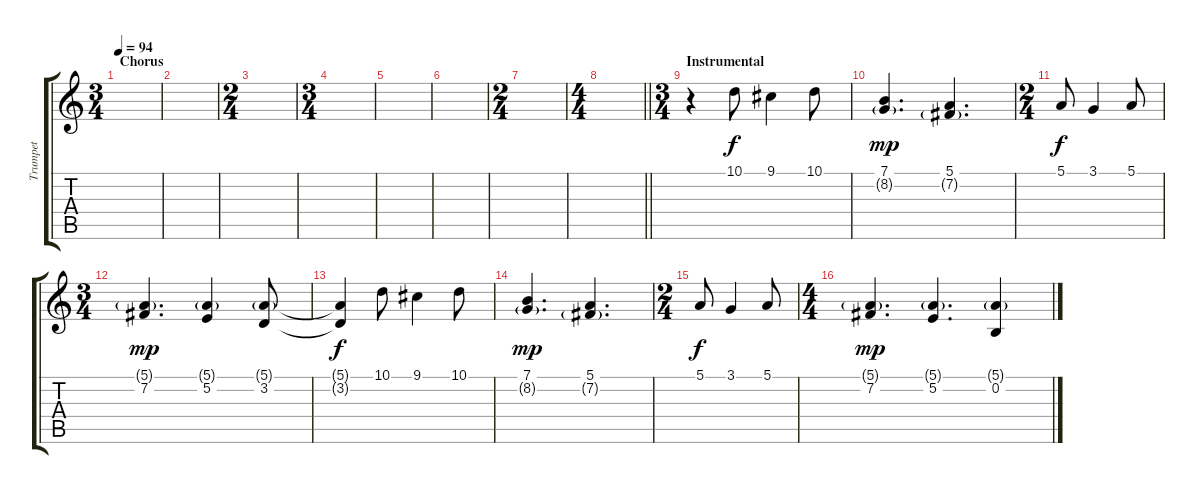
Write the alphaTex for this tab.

\track ("Trumpet" "Trumpet") {instrument trumpet}
\staff {score tabs}
\tuning (E4 B3 G3 D3 A2 E2) {hide}
\ts (3 4)
\section ("" "Chorus")
\tempo 94
\clef g2
\ks c
|
|
\ts (2 4)
|
\ts (3 4)
|
|
|
\ts (2 4)
|
\ts (4 4)
\barLineRight lightlight
|
\ts (3 4)
\section ("" "Instrumental")
r.4 10.1.8 9.1.4 10.1.8 |
(7.1 8.2{g}).4{d dy mp} (5.1 7.2{g}).4{d} |
\ts (2 4)
5.1.8{dy f} 3.1.4 5.1.8 |
\ts (3 4)
(5.1{g} 7.2).4{d dy mp} (5.1{g} 5.2).4 (5.1{g} 3.2).8 |
(5.1{t} 3.2{t}).4{dy f} 10.1.8 9.1.4 10.1.8 |
(7.1 8.2{g}).4{d dy mp} (5.1 7.2{g}).4{d} |
\ts (2 4)
5.1.8{dy f} 3.1.4 5.1.8 |
\ts (4 4)
(5.1{g} 7.2).4{d dy mp} (5.1{g} 5.2).4{d} (5.1{g} 0.2).4
